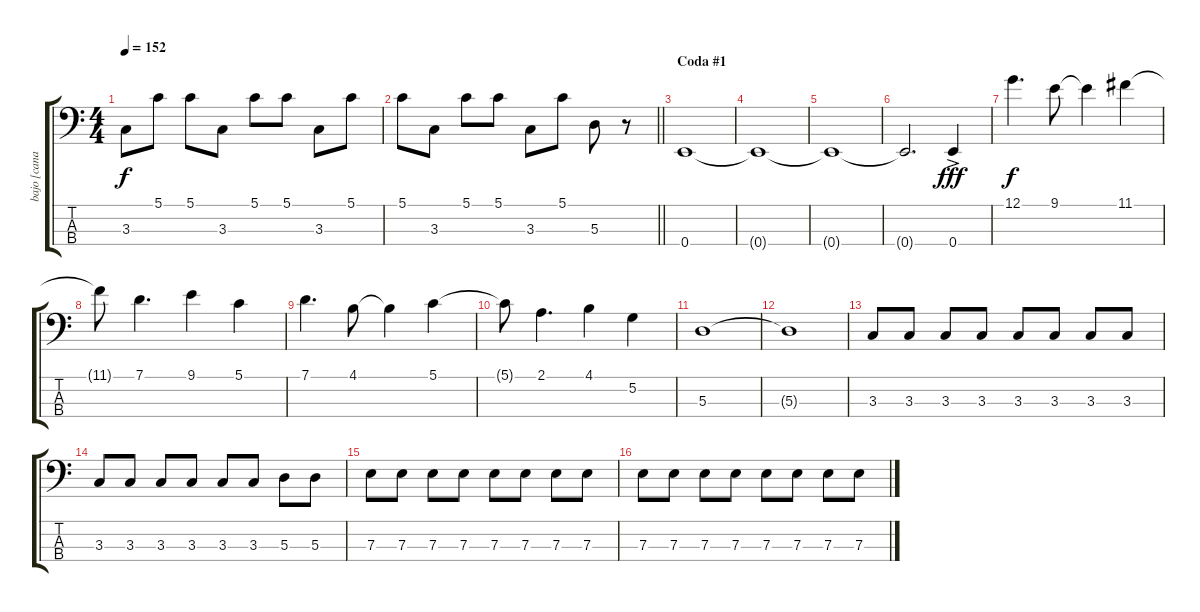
\track ("bajo [canal derecho]" "bajo [cana") {instrument slapbass1}
\staff {score tabs}
\tuning (G2 D2 A1 E1) {hide}
\ts (4 4)
\tempo 152
\clef f4
\ks c
3.3.8{dy f} 5.1.8 5.1.8 3.3.8 5.1.8 5.1.8 3.3.8 5.1.8 |
\barLineRight lightlight
5.1.8 3.3.8 5.1.8 5.1.8 3.3.8 5.1.8 5.3.8 r.8 |
\section ("" "Coda #1")
0.4.1 |
0.4{t}.1 |
0.4{t}.1 |
0.4{t}.2{d} 0.4{ac}.4{dy fff} |
12.1.4{d dy f} 9.1.8 9.1{t}.4 11.1.4 |
11.1{t}.8 7.1.4{d} 9.1.4 5.1.4 |
7.1.4{d} 4.1.8 4.1{t}.4 5.1.4 |
5.1{t}.8 2.1.4{d} 4.1.4 5.2.4 |
5.3.1 |
5.3{t}.1 |
3.3.8 3.3.8 3.3.8 3.3.8 3.3.8 3.3.8 3.3.8 3.3.8 |
3.3.8 3.3.8 3.3.8 3.3.8 3.3.8 3.3.8 5.3.8 5.3.8 |
7.3.8 7.3.8 7.3.8 7.3.8 7.3.8 7.3.8 7.3.8 7.3.8 |
7.3.8 7.3.8 7.3.8 7.3.8 7.3.8 7.3.8 7.3.8 7.3.8
